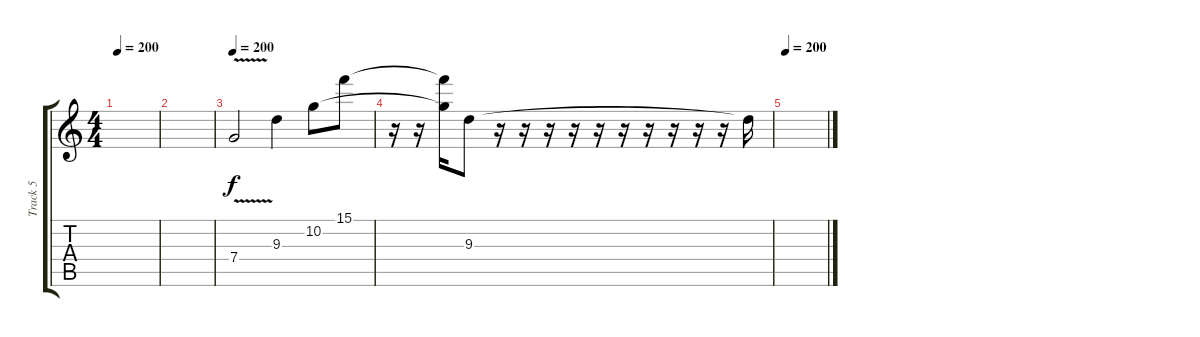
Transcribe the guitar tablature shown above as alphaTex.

\track ("Track 5" "Track 5") {instrument distortionguitar}
\staff {score tabs}
\tuning (D4 A3 F3 C3 G2 C2) {hide}
\ts (4 4)
\tempo 200
\clef g2
\ks c
|
|
\tempo 200
7.4{v}.2 9.3.4 10.2.8 15.1.8 |
r.16 r.16 (15.1{t} 10.2{t}).16 9.3.8 r.16 r.16 r.16 r.16 r.16 r.16 r.16 r.16 r.16 r.16 9.3{t}.16 |
\tempo 200
